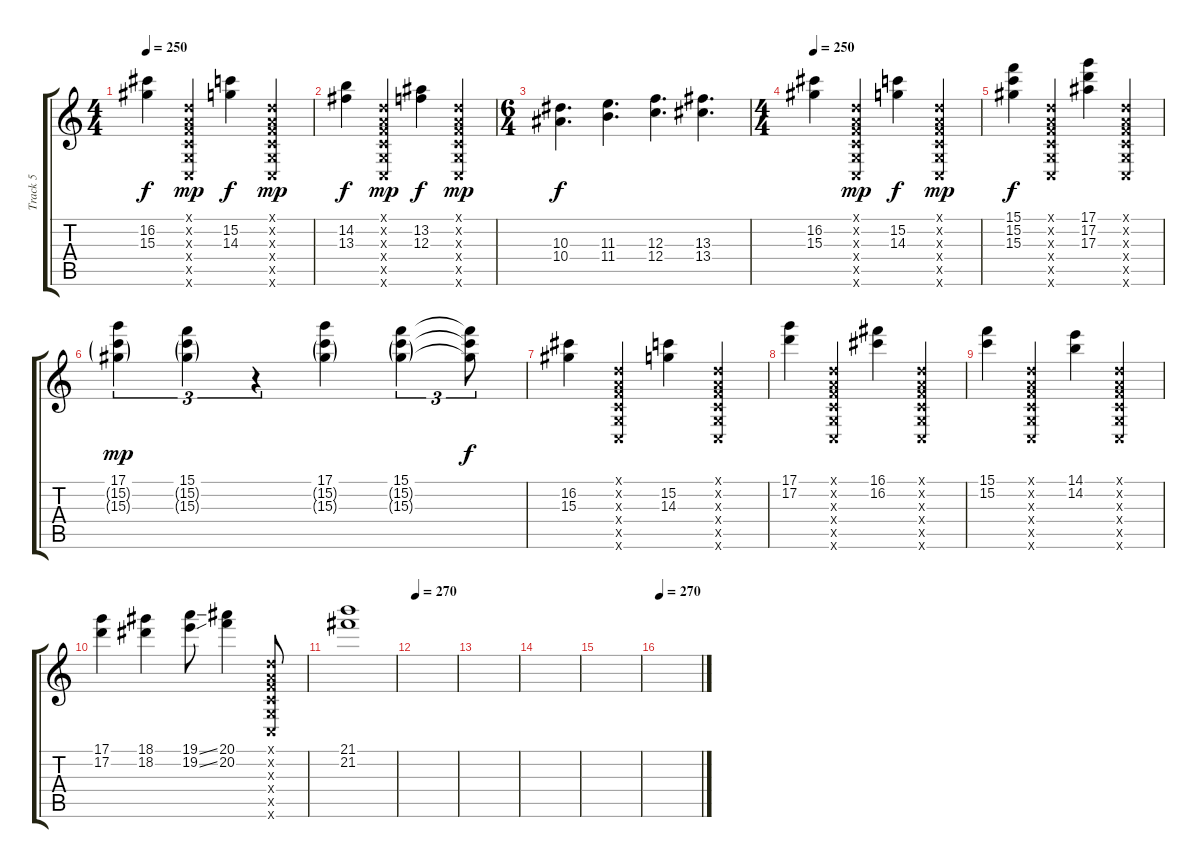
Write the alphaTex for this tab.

\track ("Track 5" "Track 5") {instrument electricguitarjazz}
\staff {score tabs}
\tuning (D4 A3 F3 C3 G2 C2) {hide}
\ts (4 4)
\tempo 250
\clef g2
\ks c
(16.2 15.3).4{dy f} (0.1{x} 0.2{x} 0.3{x} 0.4{x} 0.5{x} 0.6{x}).4{dy mp} (15.2 14.3).4{dy f} (0.1{x} 0.2{x} 0.3{x} 0.4{x} 0.5{x} 0.6{x}).4{dy mp} |
(14.2 13.3).4{dy f} (0.1{x} 0.2{x} 0.3{x} 0.4{x} 0.5{x} 0.6{x}).4{dy mp} (13.2 12.3).4{dy f} (0.1{x} 0.2{x} 0.3{x} 0.4{x} 0.5{x} 0.6{x}).4{dy mp} |
\ts (6 4)
(10.3 10.4).4{d dy f} (11.3 11.4).4{d} (12.3 12.4).4{d} (13.3 13.4).4{d} |
\ts (4 4)
\tempo 250
(16.2 15.3).4 (0.1{x} 0.2{x} 0.3{x} 0.4{x} 0.5{x} 0.6{x}).4{dy mp} (15.2 14.3).4{dy f} (0.1{x} 0.2{x} 0.3{x} 0.4{x} 0.5{x} 0.6{x}).4{dy mp} |
(15.1 15.2 15.3).4{dy f} (0.1{x} 0.2{x} 0.3{x} 0.4{x} 0.5{x} 0.6{x}).4 (17.1 17.2 17.3).4 (0.1{x} 0.2{x} 0.3{x} 0.4{x} 0.5{x} 0.6{x}).4 |
(17.1 15.2{g} 15.3{g}).4{tu (3 2) dy mp} (15.1 15.2{g} 15.3{g}).4{tu (3 2)} r.4{tu (3 2)} (17.1 15.2{g} 15.3{g}).4 (15.1 15.2{g} 15.3{g}).4{tu (3 2)} (15.1{t} 15.2{t} 15.3{t}).8{tu (3 2) dy f} |
(16.2 15.3).4 (0.1{x} 0.2{x} 0.3{x} 0.4{x} 0.5{x} 0.6{x}).4 (15.2 14.3).4 (0.1{x} 0.2{x} 0.3{x} 0.4{x} 0.5{x} 0.6{x}).4 |
(17.1 17.2).4 (0.1{x} 0.2{x} 0.3{x} 0.4{x} 0.5{x} 0.6{x}).4 (16.1 16.2).4 (0.1{x} 0.2{x} 0.3{x} 0.4{x} 0.5{x} 0.6{x}).4 |
(15.1 15.2).4 (0.1{x} 0.2{x} 0.3{x} 0.4{x} 0.5{x} 0.6{x}).4 (14.1 14.2).4 (0.1{x} 0.2{x} 0.3{x} 0.4{x} 0.5{x} 0.6{x}).4 |
(17.1 17.2).4 (18.1 18.2).4 (19.1{ss} 19.2{ss}).8 (20.1 20.2).4 (0.1{x} 0.2{x} 0.3{x} 0.4{x} 0.5{x} 0.6{x}).8 |
(21.1 21.2).1 |
\tempo 270
|
|
|
|
\tempo 270
